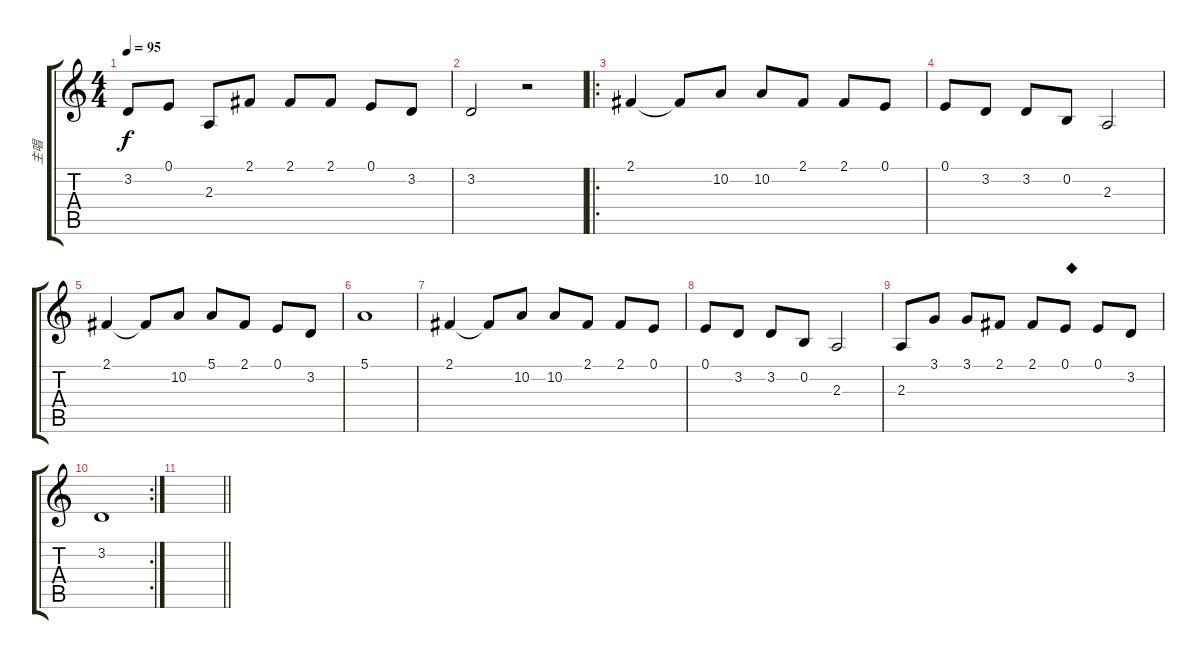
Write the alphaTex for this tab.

\track ("主唱" "主唱") {instrument cello}
\staff {score tabs}
\tuning (E4 B3 G3 D3 A2 E2) {hide}
\ts (4 4)
\tempo 95
\clef g2
\ks c
3.2.8{dy f} 0.1.8 2.3.8 2.1.8 2.1.8 2.1.8 0.1.8 3.2.8 |
3.2.2 r.2 |
\ro
2.1.4 2.1{t}.8 10.2.8 10.2.8 2.1.8 2.1.8 0.1.8 |
0.1.8 3.2.8 3.2.8 0.2.8 2.3.2 |
2.1.4 2.1{t}.8 10.2.8 5.1.8 2.1.8 0.1.8 3.2.8 |
5.1.1 |
2.1.4 2.1{t}.8 10.2.8 10.2.8 2.1.8 2.1.8 0.1.8 |
0.1.8 3.2.8 3.2.8 0.2.8 2.3.2 |
2.3.8 3.1.8 3.1.8 2.1.8 2.1.8 0.1.8{txt "◆"} 0.1.8 3.2.8 |
\rc 2
3.2.1 |
\barLineRight lightlight
